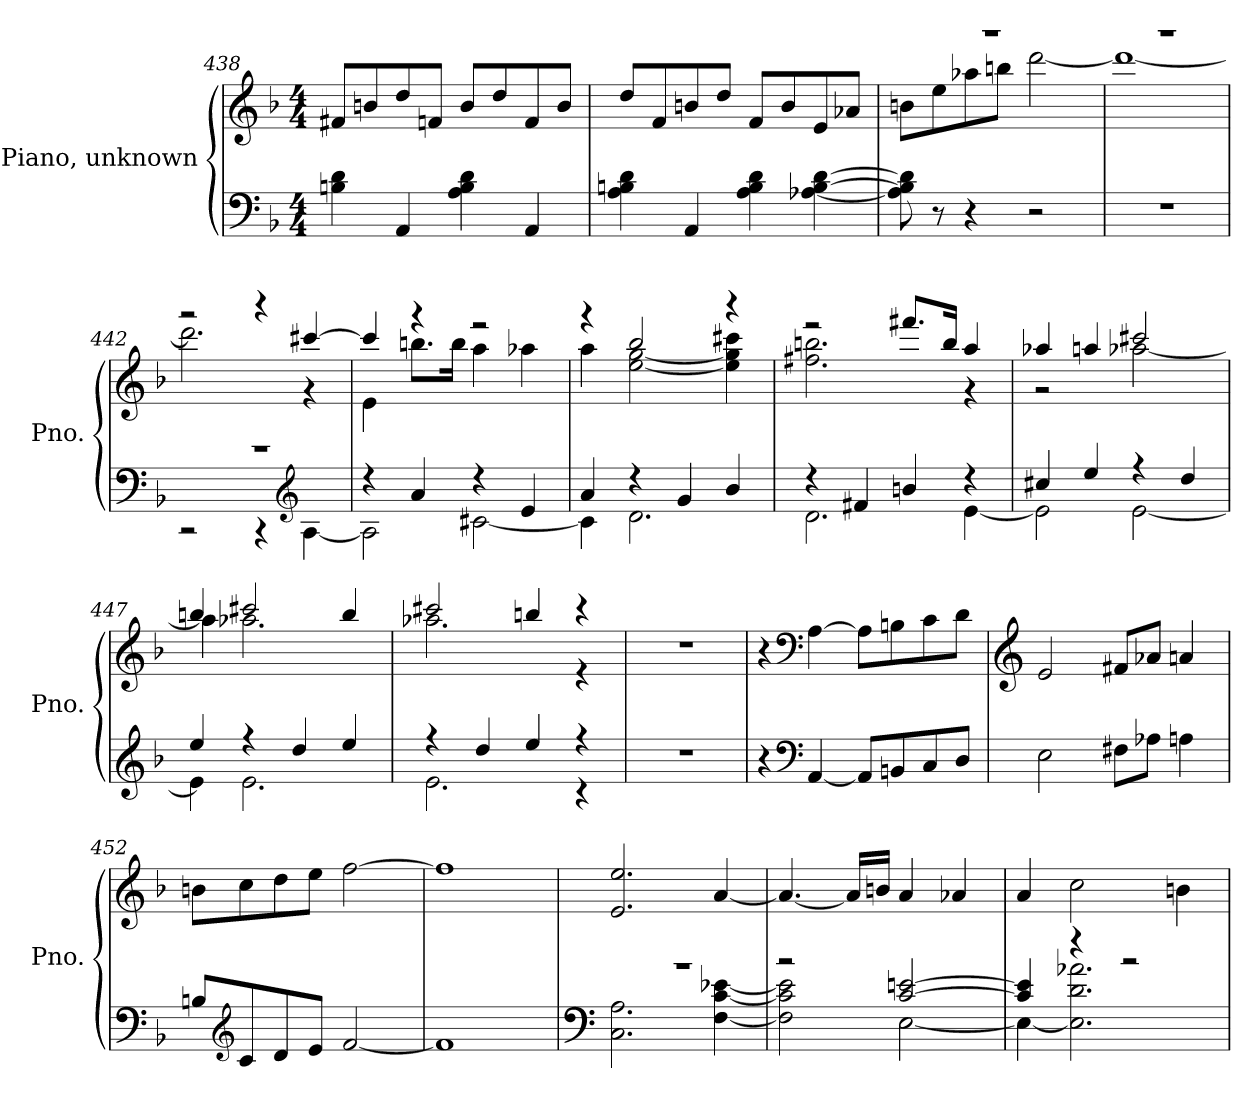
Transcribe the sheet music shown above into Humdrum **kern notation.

**kern	**kern
*part1	*part1
*staff2	*staff1
*I"Piano, unknown	*
*I'Pno.	*
*clefF4	*clefG2
*k[b-]	*k[b-]
*M4/4	*M4/4
=438	=438
4Bn\ 4d\	8f#X/L
.	8bn/
4AA/	8dd/
.	8fn/J
4A\ 4B\ 4d\	8b/L
.	8dd/
4AA/	8f/
.	8b/J
=439	=439
4A\ 4Bn\ 4d\	8dd/L
.	8f/
4AA/	8bn/
.	8dd/J
4A\ 4B\ 4d\	8f/L
.	8b/
[4A-X\ [4B\ [4d\	8e/
.	8a-X/J
!!LO:PB:g=z
=440	=440
*	*^
8A-\] 8B\] 8d\]	1r	8bn\L
8r	.	8ee\
4r	.	8aa-X\
.	.	8bbn\J
2r	.	[2ddd\
=441	=441	=441
1r	1r	1ddd_
=442	=442	=442
*^	*	*
1r	2r	2r	2.ddd\]
.	4r	4r	.
*clefG2	*	*	*
.	[4A\	[4ccc#X/	4r
=443	=443	=443	=443
4r	2A\]	4ccc#/]	4e\
4a/	.	4r	8.bbn\L
.	.	.	16bb\Jk
4r	[2c#X\	2r	4aa\
4e/	.	.	4aa-X\
=444	=444	=444	=444
4a/	4c#\]	4r	4aa\
4r	2.d\	2bb-/	[2ee\ [2gg\
4g/	.	.	.
4b-/	.	4r	4ee\] 4gg\] 4ccc#X\
=445	=445	=445	=445
4r	2.d\	2r	2.ff#X\ 2.bbn\
4f#X/	.	.	.
4bn/	.	8.fff#X/L	.
.	.	16bb/Jk	.
4r	[4e\	4aa/	4r
!!LO:LB:g=z	!!
=446	=446	=446	=446
4cc#X/	2e\]	4aa-X/	2r
4ee/	.	4aan/	.
4r	[2e\	2ccc#X/	[2aa-X\
4dd/	.	.	.
=447	=447	=447	=447
4ee/	4e\]	4bbn/	4aa-\]
4r	2.e\	2ccc#X/	2.aa-X\
4dd/	.	.	.
4ee/	.	4bb/	.
=448	=448	=448	=448
4r	2.e\	2ccc#X/	2.aa-X\
4dd/	.	.	.
4ee/	.	4bbn/	.
4r	4r	4r	4r
*v	*v	*	*
*	*v	*v
=449	=449
1r	1r
=450	=450
4r	4r
*clefF4	*clefF4
[4AA/	[4A\
8AA/L]	8A\L]
8BBn/	8Bn\
8C/	8c\
8D/J	8d\J
=451	=451
*	*clefG2
2E\	2e/
8F#X\L	8f#X/L
8A-X\J	8a-X/J
4An\	4an/
!!LO:LB:g=z
=452	=452
8Bn/L	8bn\L
*clefG2	*
8c/	8cc\
8d/	8dd\
8e/J	8ee\J
[2f/	[2ff\
=453	=453
1f]	1ff]
=454	=454
*clefF4	*
*^	*
1r	2.C\ 2.A\	2.e/ 2.ee/
.	[4F\ [4c\ [4e-X\	[4a/
=455	=455	=455
2r	2F\] 2c\] 2e-\]	4.a/_
.	.	16a/LL]
.	.	16bn/JJ
[2c/ [2en/	[2E\	4a/
.	.	4a-X/
=456	=456	=456
4c/] 4e/]	4E\_	4a/
4r	2.E\] 2.d\ 2.a-X\	2cc\
2r	.	.
.	.	4bn\
*v	*v	*
=	=
*-	*-
